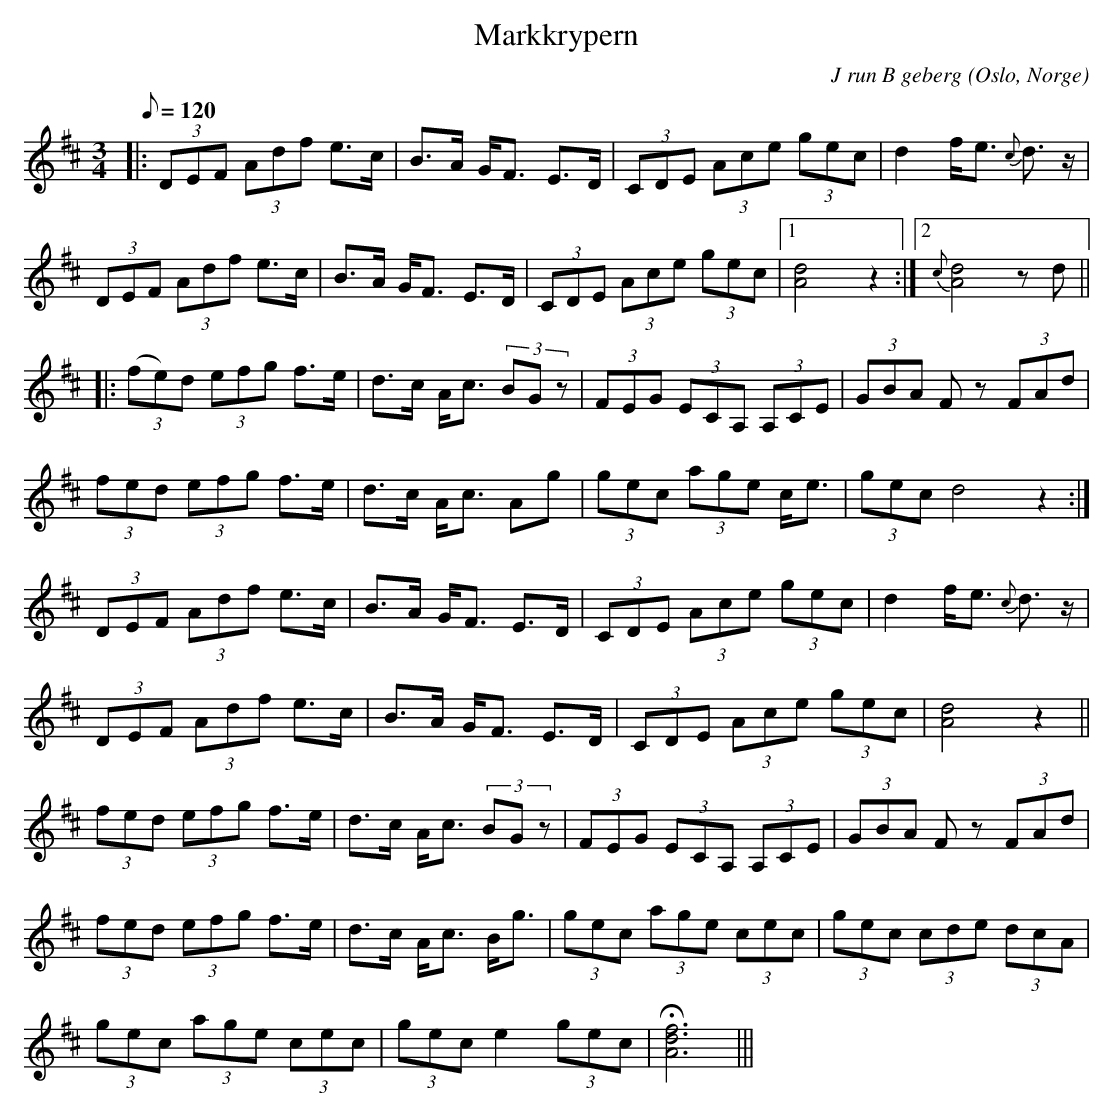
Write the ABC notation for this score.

X:1
T:Markkrypern
M:3/4
L:1/8
Q:120
O:Oslo, Norge
C:J run B geberg
M:3/4
L:1/16
K:D
|:(3D2E2F2 (3A2d2f2 e3c | B3A GF3 E3D| (3C2D2E2 (3A2c2e2 (3g2e2c2| d4fe3 {c}d3z|
(3D2E2F2 (3A2d2f2 e3c | B3A GF3 E3D |(3C2D2E2 (3A2c2e2 (3g2e2c2|1 [A8d8]z4:|2 {c}[A8d8]z2d2 ||
|:(3(f2e2)d2 (3e2f2g2 f3e|d3c Ac3 (3B2G2z2| (3F2E2G2 (3E2C2A,2 (3A,2C2E2|(3G2B2A2 F2z2 (3F2A2d2|
 (3f2e2d2 (3e2f2g2 f3e|d3c Ac3 A2g2 |(3g2e2c2 (3a2g2e2 ce3| (3g2e2c2 d8z4:|
(3D2E2F2 (3A2d2f2 e3c | B3A GF3 E3D| (3C2D2E2 (3A2c2e2 (3g2e2c2| d4fe3 {c}d3z|
(3D2E2F2 (3A2d2f2 e3c | B3A GF3 E3D |(3C2D2E2 (3A2c2e2 (3g2e2c2| [A8d8]z4||
(3f2e2d2 (3e2f2g2 f3e|d3c Ac3 (3B2G2z2| (3F2E2G2 (3E2C2A,2 (3A,2C2E2|(3G2B2A2 F2z2 (3F2A2d2|
 (3f2e2d2 (3e2f2g2 f3e|d3c Ac3 Bg3 |(3g2e2c2 (3a2g2e2 (3c2e2c2|(3g2e2c2 (3c2d2e2 (3d2c2A2|
(3g2e2c2 (3a2g2e2 (3c2e2c2|(3g2e2c2 e4 (3g2e2c2|!fermata![Adf]12|||
